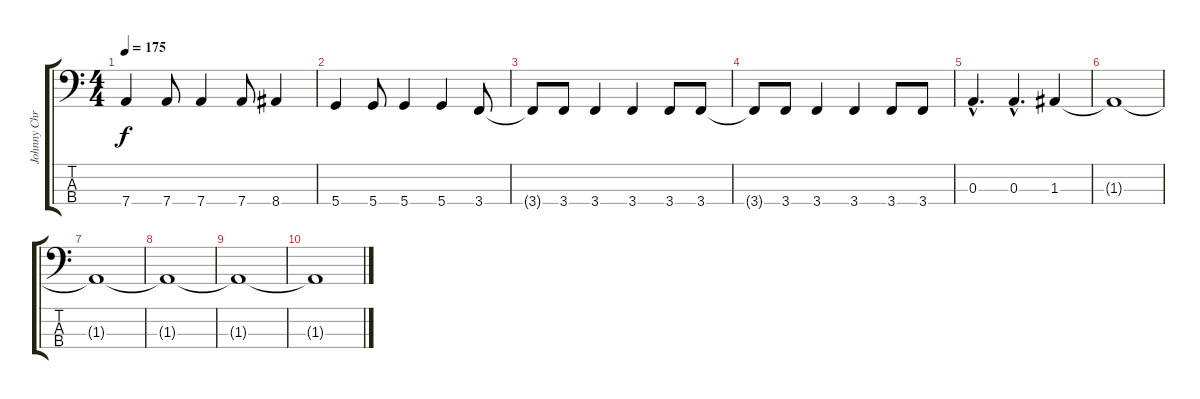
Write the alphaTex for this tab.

\track ("Johnny Christ" "Johnny Chr") {instrument electricbasspick}
\staff {score tabs}
\tuning (G2 D2 A1 D1) {hide}
\ts (4 4)
\tempo 175
\clef f4
\ks c
7.4.4{dy f} 7.4.8 7.4.4 7.4.8 8.4.4 |
5.4.4 5.4.8 5.4.4 5.4.4 3.4.8 |
3.4{t}.8 3.4.8 3.4.4 3.4.4 3.4.8 3.4.8 |
3.4{t}.8 3.4.8 3.4.4 3.4.4 3.4.8 3.4.8 |
0.3{hac}.4{d} 0.3{hac}.4{d} 1.3.4 |
1.3{t}.1 |
1.3{t}.1 |
1.3{t}.1 |
1.3{t}.1 |
1.3{t}.1
